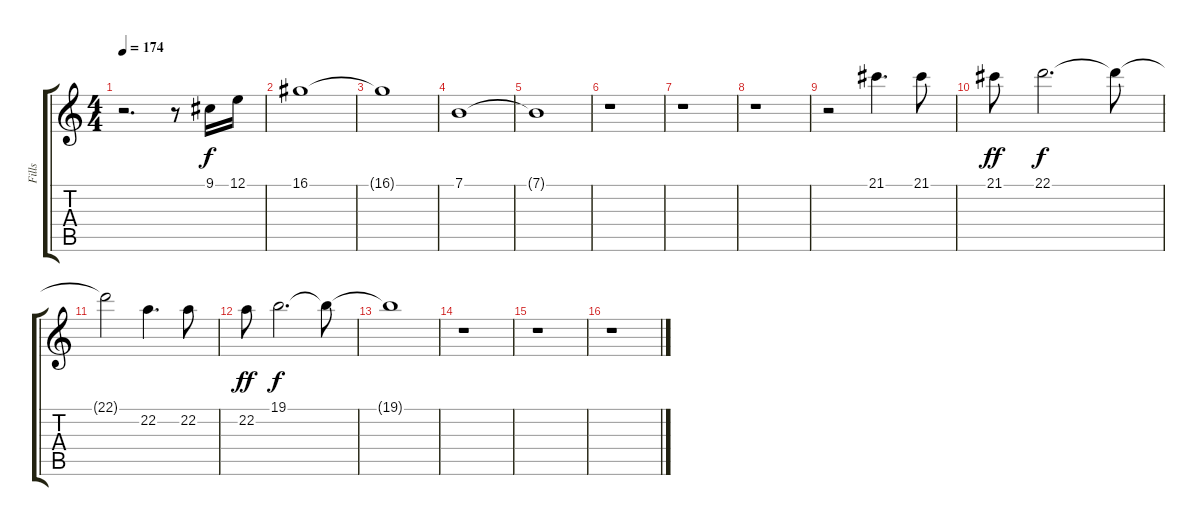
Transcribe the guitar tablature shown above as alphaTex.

\track ("Fills" "Fills") {instrument synthstrings1}
\staff {score tabs}
\tuning (E4 B3 G3 D3 A2 E2) {hide}
\ts (4 4)
\tempo 174
\clef g2
\ks c
r.2{d dy f} r.8 9.1.16 12.1.16 |
16.1.1 |
16.1{t}.1 |
7.1.1 |
7.1{t}.1 |
r.1 |
r.1 |
r.1 |
r.2 21.1.4{d} 21.1.8 |
21.1.8{dy ff} 22.1.2{d dy f} 22.1{t}.8 |
22.1{t}.2 22.2.4{d} 22.2.8 |
22.2.8{dy ff} 19.1.2{d dy f} 19.1{t}.8 |
19.1{t}.1 |
r.1 |
r.1 |
r.1
